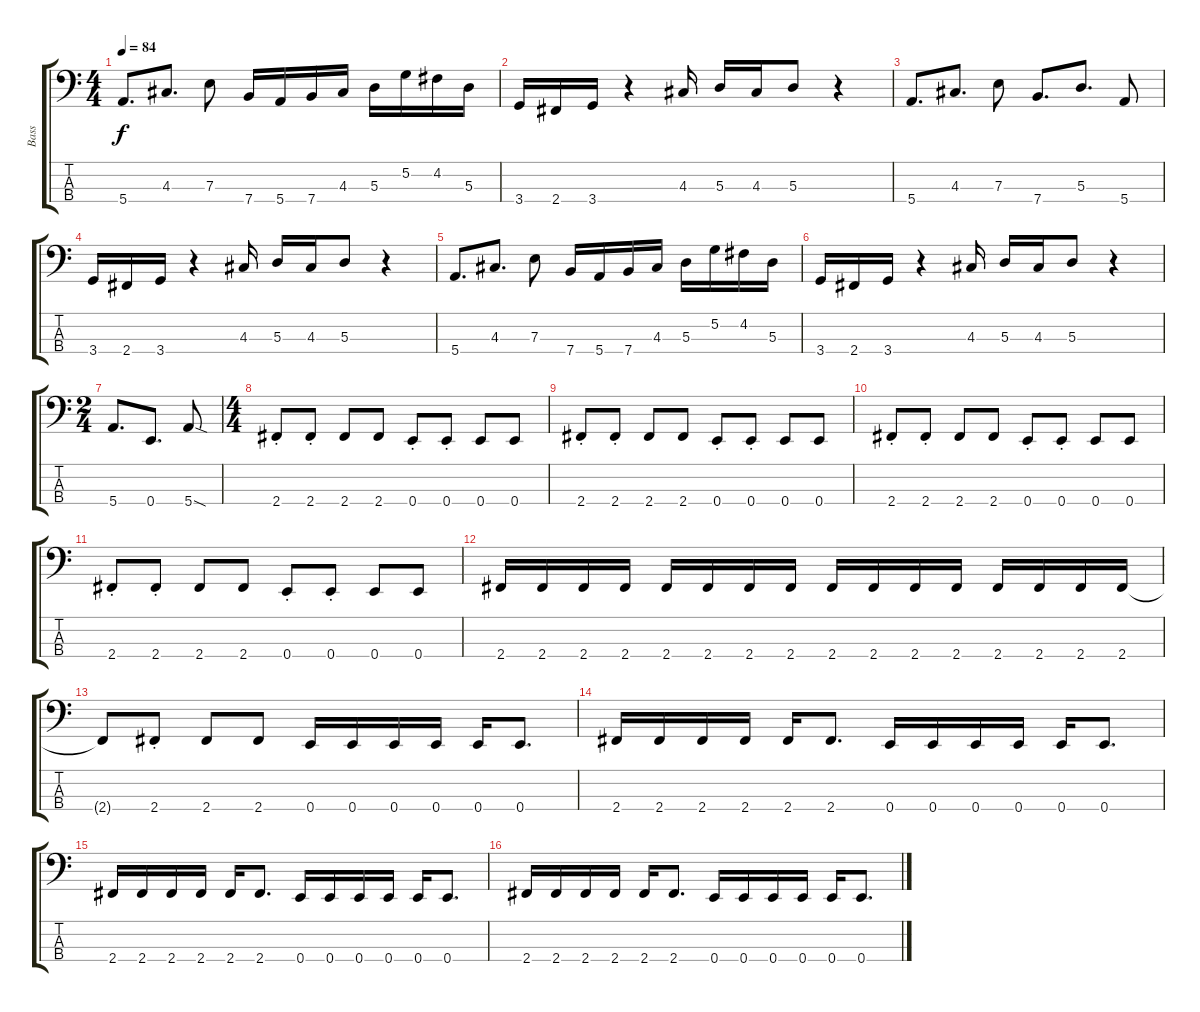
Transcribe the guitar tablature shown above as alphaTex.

\track ("Bass" "Bass") {instrument electricbassfinger}
\staff {score tabs}
\tuning (G2 D2 A1 E1) {hide}
\ts (4 4)
\tempo 84
\clef f4
\ks c
5.4.8{d dy f} 4.3.8{d} 7.3.8 7.4.16 5.4.16 7.4.16 4.3.16 5.3.16 5.2.16 4.2.16 5.3.16 |
3.4.16 2.4.16 3.4.16 r.4 4.3.16 5.3.16 4.3.16 5.3.8 r.4 |
5.4.8{d} 4.3.8{d} 7.3.8 7.4.8{d} 5.3.8{d} 5.4.8 |
3.4.16 2.4.16 3.4.16 r.4 4.3.16 5.3.16 4.3.16 5.3.8 r.4 |
5.4.8{d} 4.3.8{d} 7.3.8 7.4.16 5.4.16 7.4.16 4.3.16 5.3.16 5.2.16 4.2.16 5.3.16 |
3.4.16 2.4.16 3.4.16 r.4 4.3.16 5.3.16 4.3.16 5.3.8 r.4 |
\ts (2 4)
5.4.8{d} 0.4.8{d} 5.4{sod}.8 |
\ts (4 4)
2.4{st}.8 2.4{st}.8 2.4.8 2.4.8 0.4{st}.8 0.4{st}.8 0.4.8 0.4.8 |
2.4{st}.8 2.4{st}.8 2.4.8 2.4.8 0.4{st}.8 0.4{st}.8 0.4.8 0.4.8 |
2.4{st}.8 2.4{st}.8 2.4.8 2.4.8 0.4{st}.8 0.4{st}.8 0.4.8 0.4.8 |
2.4{st}.8 2.4{st}.8 2.4.8 2.4.8 0.4{st}.8 0.4{st}.8 0.4.8 0.4.8 |
2.4.16 2.4.16 2.4.16 2.4.16 2.4.16 2.4.16 2.4.16 2.4.16 2.4.16 2.4.16 2.4.16 2.4.16 2.4.16 2.4.16 2.4.16 2.4.16 |
2.4{t}.8 2.4{st}.8 2.4.8 2.4.8 0.4.16 0.4.16 0.4.16 0.4.16 0.4.16 0.4.8{d} |
2.4.16 2.4.16 2.4.16 2.4.16 2.4.16 2.4.8{d} 0.4.16 0.4.16 0.4.16 0.4.16 0.4.16 0.4.8{d} |
2.4.16 2.4.16 2.4.16 2.4.16 2.4.16 2.4.8{d} 0.4.16 0.4.16 0.4.16 0.4.16 0.4.16 0.4.8{d} |
2.4.16 2.4.16 2.4.16 2.4.16 2.4.16 2.4.8{d} 0.4.16 0.4.16 0.4.16 0.4.16 0.4.16 0.4.8{d}
